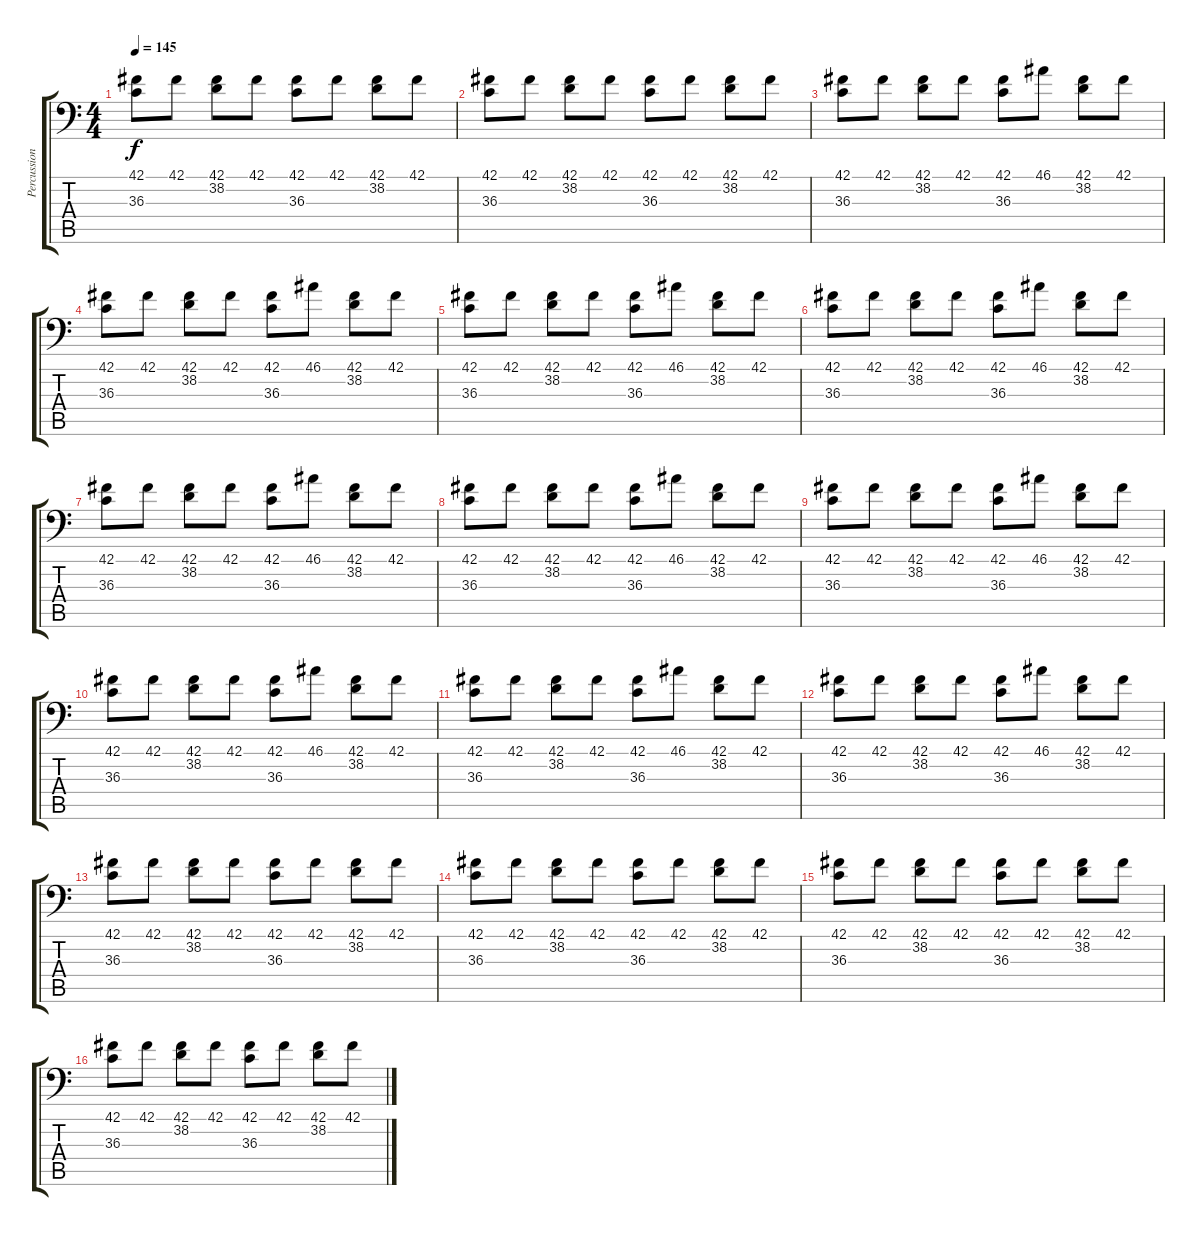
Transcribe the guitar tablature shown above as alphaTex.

\track ("Percussion" "Percussion") {instrument acousticgrandpiano}
\staff {score tabs}
\tuning (C-1 C-1 C-1 C-1 C-1 C-1) {hide}
\ts (4 4)
\tempo 145
\clef f4
\ks c
(42.1 36.3).8{dy f} 42.1.8 (42.1 38.2).8 42.1.8 (42.1 36.3).8 42.1.8 (42.1 38.2).8 42.1.8 |
(42.1 36.3).8 42.1.8 (42.1 38.2).8 42.1.8 (42.1 36.3).8 42.1.8 (42.1 38.2).8 42.1.8 |
(42.1 36.3).8 42.1.8 (42.1 38.2).8 42.1.8 (42.1 36.3).8 46.1.8 (42.1 38.2).8 42.1.8 |
(42.1 36.3).8 42.1.8 (42.1 38.2).8 42.1.8 (42.1 36.3).8 46.1.8 (42.1 38.2).8 42.1.8 |
(42.1 36.3).8 42.1.8 (42.1 38.2).8 42.1.8 (42.1 36.3).8 46.1.8 (42.1 38.2).8 42.1.8 |
(42.1 36.3).8 42.1.8 (42.1 38.2).8 42.1.8 (42.1 36.3).8 46.1.8 (42.1 38.2).8 42.1.8 |
(42.1 36.3).8 42.1.8 (42.1 38.2).8 42.1.8 (42.1 36.3).8 46.1.8 (42.1 38.2).8 42.1.8 |
(42.1 36.3).8 42.1.8 (42.1 38.2).8 42.1.8 (42.1 36.3).8 46.1.8 (42.1 38.2).8 42.1.8 |
(42.1 36.3).8 42.1.8 (42.1 38.2).8 42.1.8 (42.1 36.3).8 46.1.8 (42.1 38.2).8 42.1.8 |
(42.1 36.3).8 42.1.8 (42.1 38.2).8 42.1.8 (42.1 36.3).8 46.1.8 (42.1 38.2).8 42.1.8 |
(42.1 36.3).8 42.1.8 (42.1 38.2).8 42.1.8 (42.1 36.3).8 46.1.8 (42.1 38.2).8 42.1.8 |
(42.1 36.3).8 42.1.8 (42.1 38.2).8 42.1.8 (42.1 36.3).8 46.1.8 (42.1 38.2).8 42.1.8 |
(42.1 36.3).8 42.1.8 (42.1 38.2).8 42.1.8 (42.1 36.3).8 42.1.8 (42.1 38.2).8 42.1.8 |
(42.1 36.3).8 42.1.8 (42.1 38.2).8 42.1.8 (42.1 36.3).8 42.1.8 (42.1 38.2).8 42.1.8 |
(42.1 36.3).8 42.1.8 (42.1 38.2).8 42.1.8 (42.1 36.3).8 42.1.8 (42.1 38.2).8 42.1.8 |
(42.1 36.3).8 42.1.8 (42.1 38.2).8 42.1.8 (42.1 36.3).8 42.1.8 (42.1 38.2).8 42.1.8
